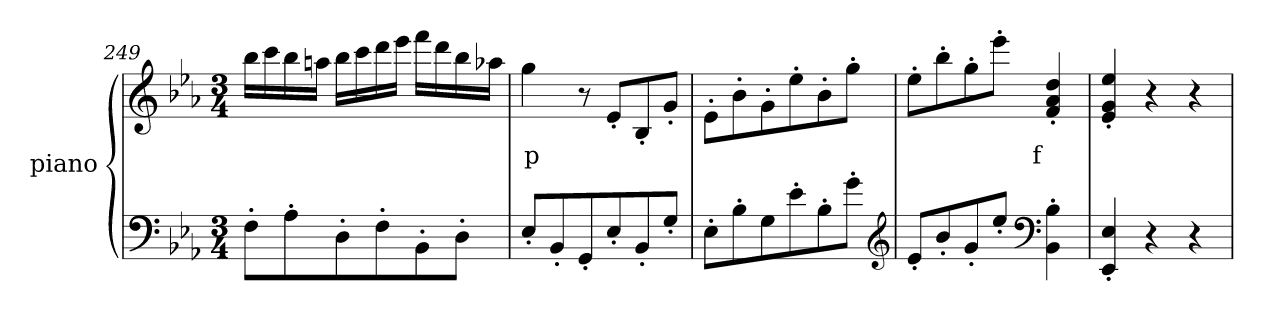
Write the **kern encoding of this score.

**kern	**kern	**text
*part2	*part1	*part1
*staff2	*staff1	*staff1
*	*I"piano	*
*clefF4	*clefG2	*
*k[b-e-a-]	*k[b-e-a-]	*
*E-:	*E-:	*
*M3/4	*M3/4	*
=249	=249	=249
8F'>L	16bb-LL	.
.	16ccc	.
8A-'>	16bb-	.
.	16aanJJ	.
8D'>	16bb-LL	.
.	16ccc	.
8F'>	16ddd	.
.	16eee-JJ	.
8BB-'>	16fffLL	.
.	16ddd	.
8D'>J	16bb-	.
.	16aa-XJJ	.
=250	=250	=250
8E-'>L	4gg	p
8BB-'>	.	.
8GG'>	8r	.
8E-'>	8e-'>L	.
8BB-'>	8B-'>	.
8G'>J	8g'>J	.
=251	=251	=251
8E-'>L	8e-'>L	.
8B-'>	8b-'>	.
8G	8g'>	.
8e-'>	8ee-'>	.
8B-'>	8b-'>	.
8g'>J	8gg'>J	.
*clefG2	*	*
=252	=252	=252
8e-'>L	8ee-'>L	.
8b-'>	8bb-'>	.
8g'>	8gg'>	.
8ee-'>J	8eee-'>J	.
*clefF4	*	*
4BB-'> 4B-'>	4f'> 4a-'> 4dd'>	f
=253	=253	=253
4EE-'> 4E-'>	4e-'> 4g'> 4ee-'>	.
4r	4r	.
4r	4r	.
=	=	=
*-	*-	*-
